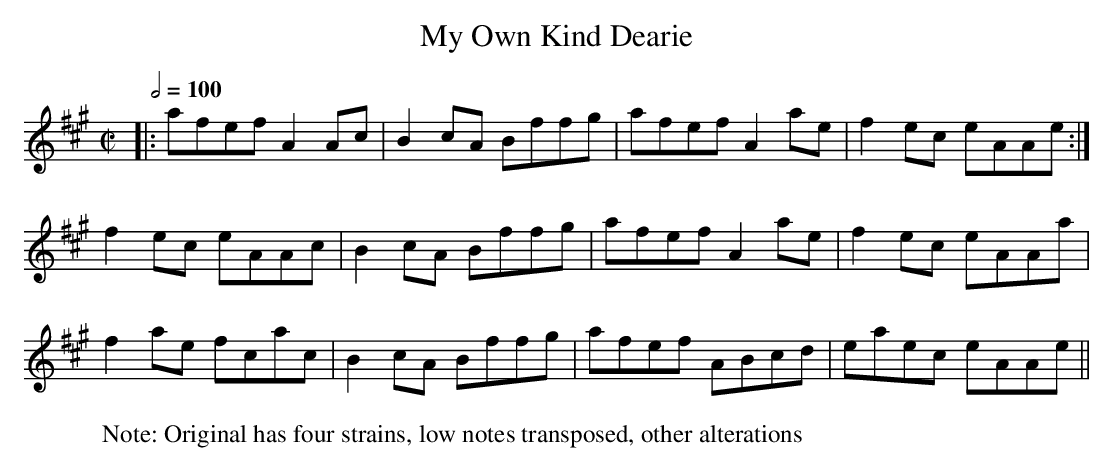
X:1
T:My Own Kind Dearie
M:C|
L:1/8
Q:1/2=100
K:A
|: afef A2 Ac | B2 cA Bffg | afef A2ae | f2 ec eAAe :|
f2 ec eAAc | B2 cA Bffg | afef A2ae | f2 ec eAAa |
f2 ae fcac | B2 cA Bffg | afef ABcd | eaec eAAe ||
W:Note: Original has four strains, low notes transposed, other alterations
